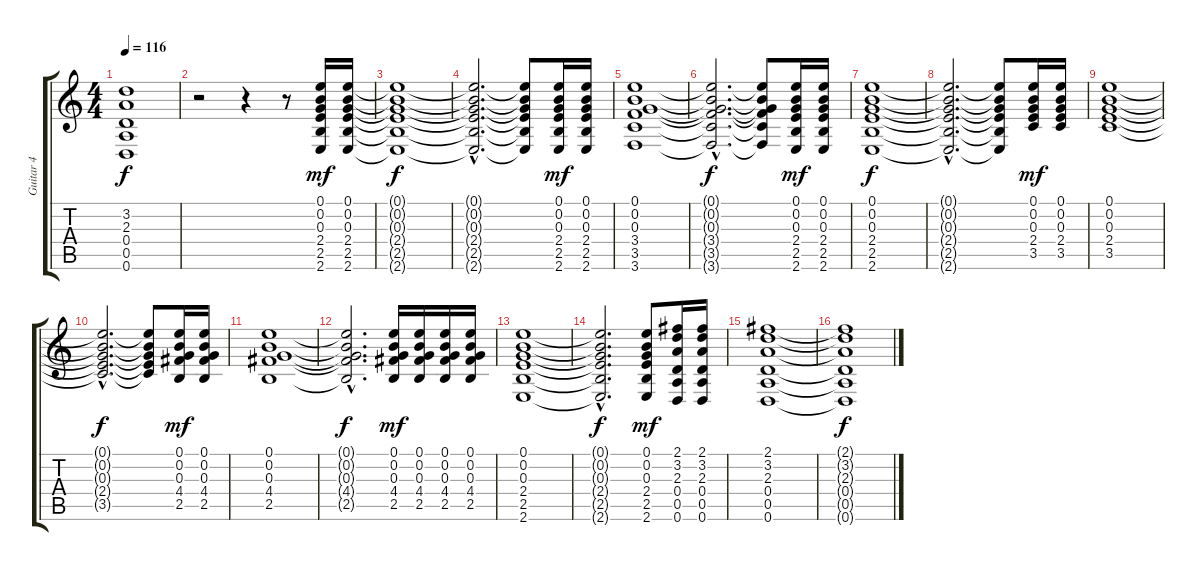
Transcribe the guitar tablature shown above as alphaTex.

\track ("Guitar 4" "Guitar 4") {instrument overdrivenguitar}
\staff {score tabs}
\tuning (E4 B3 G3 D3 A2 D2) {hide}
\ts (4 4)
\tempo 116
\clef g2
\ks c
(3.2{t} 2.3{t} 0.4{t} 0.5{t} 0.6{t}).1{dy f} |
r.2 r.4 r.8 (0.1 0.2 0.3 2.4 2.5 2.6).16{dy mf} (0.1 0.2 0.3 2.4 2.5 2.6).16 |
(0.1{t} 0.2{t} 0.3{t} 2.4{t} 2.5{t} 2.6{t}).1{dy f} |
(0.1{hac t} 0.2{hac t} 0.3{hac t} 2.4{hac t} 2.5{hac t} 2.6{hac t}).2{d} (0.1{t} 0.2{t} 0.3{t} 2.4{t} 2.5{t} 2.6{t}).8 (0.1 0.2 0.3 2.4 2.5 2.6).16{dy mf} (0.1 0.2 0.3 2.4 2.5 2.6).16 |
(0.1 0.2 0.3 3.4 3.5 3.6).1 |
(0.1{hac t} 0.2{hac t} 0.3{hac t} 3.4{hac t} 3.5{hac t} 3.6{hac t}).2{d dy f} (0.1{t} 0.2{t} 0.3{t} 3.4{t} 3.5{t} 3.6{t}).8 (0.1 0.2 0.3 2.4 2.5 2.6).16{dy mf} (0.1 0.2 0.3 2.4 2.5 2.6).16 |
(0.1 0.2 0.3 2.4 2.5 2.6).1{dy f} |
(0.1{hac t} 0.2{hac t} 0.3{hac t} 2.4{hac t} 2.5{hac t} 2.6{hac t}).2{d} (0.1{t} 0.2{t} 0.3{t} 2.4{t} 2.5{t} 2.6{t}).8 (0.1 0.2 0.3 2.4 3.5).16{dy mf} (0.1 0.2 0.3 2.4 3.5).16 |
(0.1 0.2 0.3 2.4 3.5).1 |
(0.1{hac t} 0.2{hac t} 0.3{hac t} 2.4{hac t} 3.5{hac t}).2{d dy f} (0.1{t} 0.2{t} 0.3{t} 2.4{t} 3.5{t}).8 (0.1 0.2 0.3 4.4 2.5).16{dy mf} (0.1 0.2 0.3 4.4 2.5).16 |
(0.1 0.2 0.3 4.4 2.5).1 |
(0.1{hac t} 0.2{hac t} 0.3{hac t} 4.4{hac t} 2.5{hac t}).2{d dy f} (0.1 0.2 0.3 4.4 2.5).16{dy mf} (0.1 0.2 0.3 4.4 2.5).16 (0.1 0.2 0.3 4.4 2.5).16 (0.1 0.2 0.3 4.4 2.5).16 |
(0.1 0.2 0.3 2.4 2.5 2.6).1 |
(0.1{hac t} 0.2{hac t} 0.3{hac t} 2.4{hac t} 2.5{hac t} 2.6{hac t}).2{d dy f} (0.1 0.2 0.3 2.4 2.5 2.6).8{dy mf} (2.1 3.2 2.3 0.4 0.5 0.6).16 (2.1 3.2 2.3 0.4 0.5 0.6).16 |
(2.1 3.2 2.3 0.4 0.5 0.6).1 |
(2.1{t} 3.2{t} 2.3{t} 0.4{t} 0.5{t} 0.6{t}).1{dy f}
